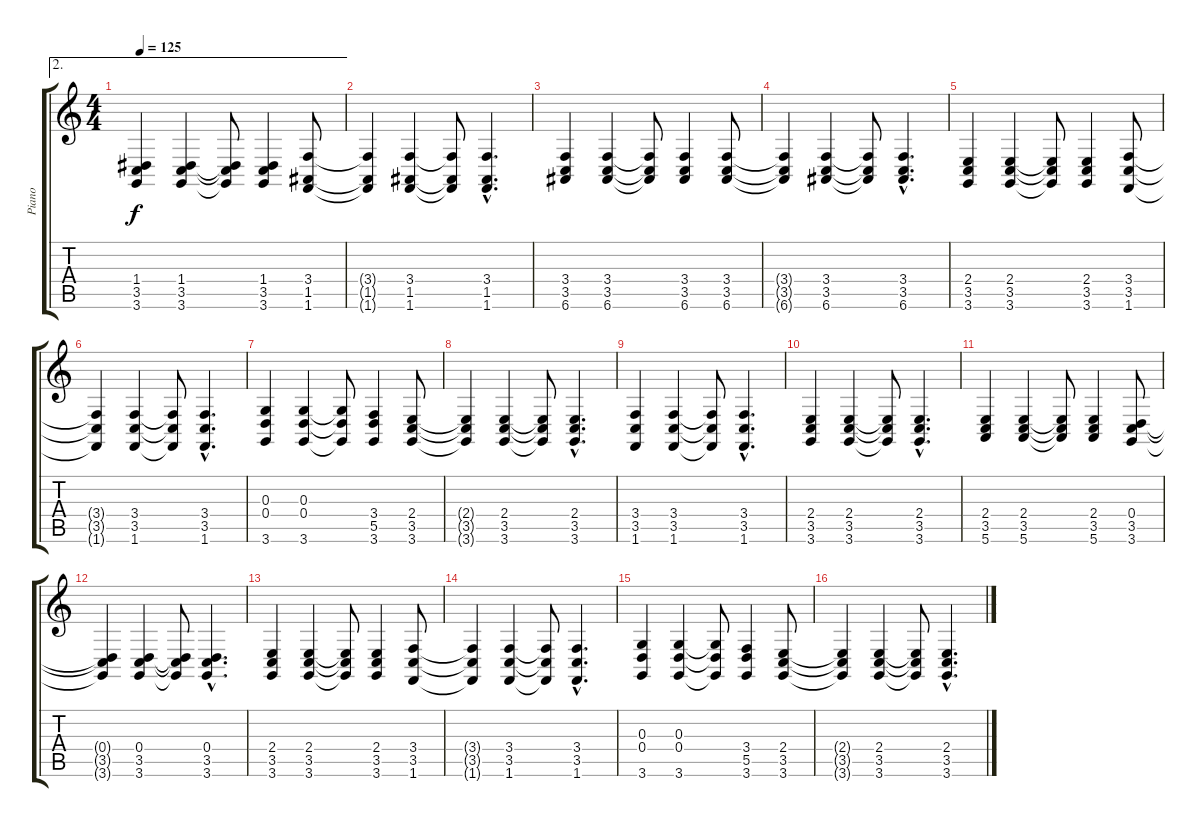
\track ("Piano" "Piano") {instrument brightacousticpiano}
\staff {score tabs}
\tuning (E4 B3 G3 D3 A2 E2) {hide}
\ae 2
\ts (4 4)
\tempo 125
\clef g2
\ks c
(1.4 3.5 3.6).4{dy f} (1.4 3.5 3.6).4 (1.4{t} 3.5{t} 3.6{t}).8 (1.4 3.5 3.6).4 (3.4 1.5 1.6).8 |
(3.4{t} 1.5{t} 1.6{t}).4 (3.4 1.5 1.6).4 (3.4{t} 1.5{t} 1.6{t}).8 (3.4{hac} 1.5{hac} 1.6{hac}).4{d} |
(3.4 3.5 6.6).4 (3.4 3.5 6.6).4 (3.4{t} 3.5{t} 6.6{t}).8 (3.4 3.5 6.6).4 (3.4 3.5 6.6).8 |
(3.4{t} 3.5{t} 6.6{t}).4 (3.4 3.5 6.6).4 (3.4{t} 3.5{t} 6.6{t}).8 (3.4{hac} 3.5{hac} 6.6{hac}).4{d} |
(2.4 3.5 3.6).4 (2.4 3.5 3.6).4 (2.4{t} 3.5{t} 3.6{t}).8 (2.4 3.5 3.6).4 (3.4 3.5 1.6).8 |
(3.4{t} 3.5{t} 1.6{t}).4 (3.4 3.5 1.6).4 (3.4{t} 3.5{t} 1.6{t}).8 (3.4{hac} 3.5{hac} 1.6{hac}).4{d} |
(0.3 0.4 3.6).4 (0.3 0.4 3.6).4 (0.3{t} 0.4{t} 3.6{t}).8 (3.4 5.5 3.6).4 (2.4 3.5 3.6).8 |
(2.4{t} 3.5{t} 3.6{t}).4 (2.4 3.5 3.6).4 (2.4{t} 3.5{t} 3.6{t}).8 (2.4{hac} 3.5{hac} 3.6{hac}).4{d} |
(3.4 3.5 1.6).4 (3.4 3.5 1.6).4 (3.4{t} 3.5{t} 1.6{t}).8 (3.4{hac} 3.5{hac} 1.6{hac}).4{d} |
(2.4 3.5 3.6).4 (2.4 3.5 3.6).4 (2.4{t} 3.5{t} 3.6{t}).8 (2.4{hac} 3.5{hac} 3.6{hac}).4{d} |
(2.4 3.5 5.6).4 (2.4 3.5 5.6).4 (2.4{t} 3.5{t} 5.6{t}).8 (2.4 3.5 5.6).4 (0.4 3.5 3.6).8 |
(0.4{t} 3.5{t} 3.6{t}).4 (0.4 3.5 3.6).4 (0.4{t} 3.5{t} 3.6{t}).8 (0.4{hac} 3.5{hac} 3.6{hac}).4{d} |
(2.4 3.5 3.6).4 (2.4 3.5 3.6).4 (2.4{t} 3.5{t} 3.6{t}).8 (2.4 3.5 3.6).4 (3.4 3.5 1.6).8 |
(3.4{t} 3.5{t} 1.6{t}).4 (3.4 3.5 1.6).4 (3.4{t} 3.5{t} 1.6{t}).8 (3.4{hac} 3.5{hac} 1.6{hac}).4{d} |
(0.3 0.4 3.6).4 (0.3 0.4 3.6).4 (0.3{t} 0.4{t} 3.6{t}).8 (3.4 5.5 3.6).4 (2.4 3.5 3.6).8 |
(2.4{t} 3.5{t} 3.6{t}).4 (2.4 3.5 3.6).4 (2.4{t} 3.5{t} 3.6{t}).8 (2.4{hac} 3.5{hac} 3.6{hac}).4{d}
